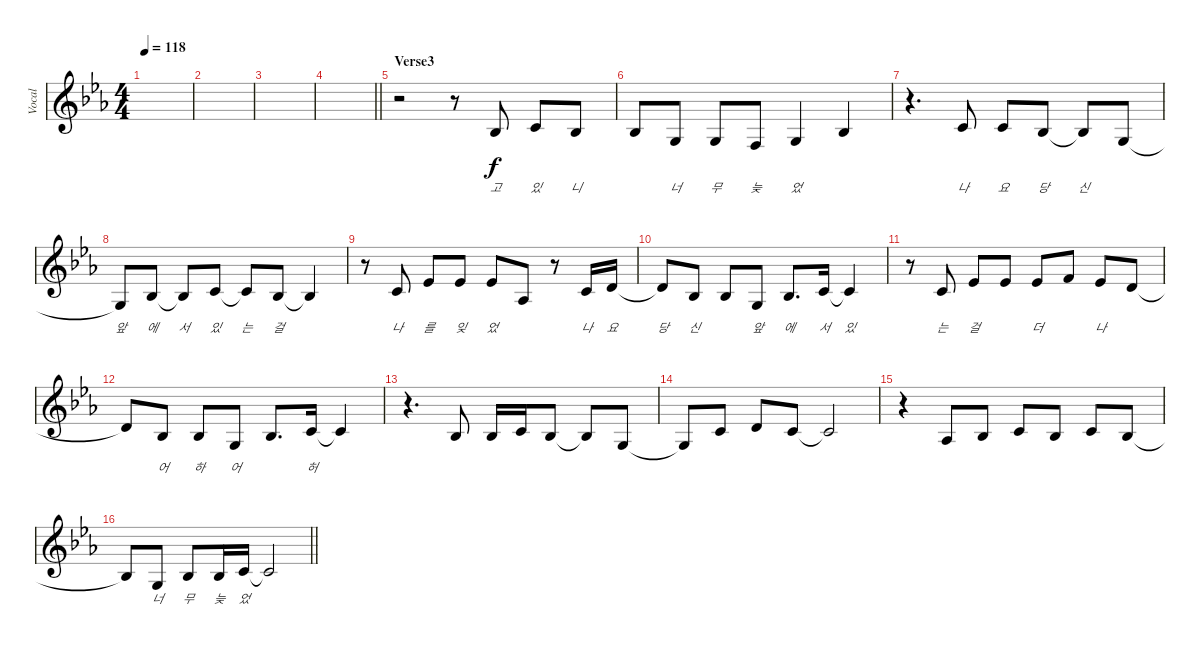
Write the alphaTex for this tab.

\track ("Vocal" "Vocal") {instrument tremolostrings}
\staff {score}
\tuning (E4 B3 G3 D3 A2 E2) {hide}
\ts (4 4)
\tempo 118
\clef g2
\ks cminor
|
|
|
\barLineRight lightlight
|
\section ("" "Verse3")
r.2 r.8 3.3.8{lyrics (0 "고") lyrics (1 "") lyrics (2 "") lyrics (3 "") lyrics (4 "")} 1.2.8{lyrics (0 "있") lyrics (1 "") lyrics (2 "") lyrics (3 "") lyrics (4 "")} 3.3.8{lyrics (0 "니") lyrics (1 "") lyrics (2 "") lyrics (3 "") lyrics (4 "")} |
3.3.8{lyrics (0 "") lyrics (1 "") lyrics (2 "") lyrics (3 "") lyrics (4 "")} 0.3.8{lyrics (0 "너") lyrics (1 "") lyrics (2 "") lyrics (3 "") lyrics (4 "")} 0.3.8{lyrics (0 "무") lyrics (1 "") lyrics (2 "") lyrics (3 "") lyrics (4 "")} 3.4.8{lyrics (0 "늦") lyrics (1 "") lyrics (2 "") lyrics (3 "") lyrics (4 "")} 0.3.4{lyrics (0 "었") lyrics (1 "") lyrics (2 "") lyrics (3 "") lyrics (4 "")} 3.3.4{lyrics (0 "") lyrics (1 "") lyrics (2 "") lyrics (3 "") lyrics (4 "")} |
r.4{d} 1.2.8{lyrics (0 "나") lyrics (1 "") lyrics (2 "") lyrics (3 "") lyrics (4 "")} 1.2.8{lyrics (0 "요") lyrics (1 "") lyrics (2 "") lyrics (3 "") lyrics (4 "")} 3.3.8{lyrics (0 "당") lyrics (1 "") lyrics (2 "") lyrics (3 "") lyrics (4 "")} 3.3{t}.8{lyrics (0 "신") lyrics (1 "") lyrics (2 "") lyrics (3 "") lyrics (4 "")} 0.3.8{lyrics (0 "") lyrics (1 "") lyrics (2 "") lyrics (3 "") lyrics (4 "")} |
0.3{t}.8{lyrics (0 "앞") lyrics (1 "") lyrics (2 "") lyrics (3 "") lyrics (4 "")} 3.3.8{lyrics (0 "에") lyrics (1 "") lyrics (2 "") lyrics (3 "") lyrics (4 "")} 3.3{t}.8{lyrics (0 "서") lyrics (1 "") lyrics (2 "") lyrics (3 "") lyrics (4 "")} 1.2.8{lyrics (0 "있") lyrics (1 "") lyrics (2 "") lyrics (3 "") lyrics (4 "")} 1.2{t}.8{lyrics (0 "는") lyrics (1 "") lyrics (2 "") lyrics (3 "") lyrics (4 "")} 3.3.8{lyrics (0 "걸") lyrics (1 "") lyrics (2 "") lyrics (3 "") lyrics (4 "")} 3.3{t}.4{lyrics (0 "") lyrics (1 "") lyrics (2 "") lyrics (3 "") lyrics (4 "")} |
r.8 1.2.8{lyrics (0 "나") lyrics (1 "") lyrics (2 "") lyrics (3 "") lyrics (4 "")} 4.2.8{lyrics (0 "를") lyrics (1 "") lyrics (2 "") lyrics (3 "") lyrics (4 "")} 4.2.8{lyrics (0 "잊") lyrics (1 "") lyrics (2 "") lyrics (3 "") lyrics (4 "")} 4.2.8{lyrics (0 "었") lyrics (1 "") lyrics (2 "") lyrics (3 "") lyrics (4 "")} 1.3.8{lyrics (0 "") lyrics (1 "") lyrics (2 "") lyrics (3 "") lyrics (4 "")} r.8 1.2.16{lyrics (0 "나") lyrics (1 "") lyrics (2 "") lyrics (3 "") lyrics (4 "")} 3.2.16{lyrics (0 "요") lyrics (1 "") lyrics (2 "") lyrics (3 "") lyrics (4 "")} |
3.2{t}.8{lyrics (0 "당") lyrics (1 "") lyrics (2 "") lyrics (3 "") lyrics (4 "")} 3.3.8{lyrics (0 "신") lyrics (1 "") lyrics (2 "") lyrics (3 "") lyrics (4 "")} 3.3.8{lyrics (0 "") lyrics (1 "") lyrics (2 "") lyrics (3 "") lyrics (4 "")} 0.3.8{lyrics (0 "앞") lyrics (1 "") lyrics (2 "") lyrics (3 "") lyrics (4 "")} 3.3.8{d lyrics (0 "에") lyrics (1 "") lyrics (2 "") lyrics (3 "") lyrics (4 "")} 1.2.16{lyrics (0 "서") lyrics (1 "") lyrics (2 "") lyrics (3 "") lyrics (4 "")} 1.2{t}.4{lyrics (0 "있") lyrics (1 "") lyrics (2 "") lyrics (3 "") lyrics (4 "")} |
r.8 1.2.8{lyrics (0 "는") lyrics (1 "") lyrics (2 "") lyrics (3 "") lyrics (4 "")} 4.2.8{lyrics (0 "걸") lyrics (1 "") lyrics (2 "") lyrics (3 "") lyrics (4 "")} 4.2.8{lyrics (0 "") lyrics (1 "") lyrics (2 "") lyrics (3 "") lyrics (4 "")} 4.2.8{lyrics (0 "더") lyrics (1 "") lyrics (2 "") lyrics (3 "") lyrics (4 "")} 1.1.8{lyrics (0 "") lyrics (1 "") lyrics (2 "") lyrics (3 "") lyrics (4 "")} 4.2.8{lyrics (0 "나") lyrics (1 "") lyrics (2 "") lyrics (3 "") lyrics (4 "")} 3.2.8{lyrics (0 "") lyrics (1 "") lyrics (2 "") lyrics (3 "") lyrics (4 "")} |
3.2{t}.8{lyrics (0 "") lyrics (1 "") lyrics (2 "") lyrics (3 "") lyrics (4 "")} 3.3.8{lyrics (0 "어") lyrics (1 "") lyrics (2 "") lyrics (3 "") lyrics (4 "")} 3.3.8{lyrics (0 "하") lyrics (1 "") lyrics (2 "") lyrics (3 "") lyrics (4 "")} 0.3.8{lyrics (0 "어") lyrics (1 "") lyrics (2 "") lyrics (3 "") lyrics (4 "")} 3.3.8{d lyrics (0 "") lyrics (1 "") lyrics (2 "") lyrics (3 "") lyrics (4 "")} 1.2.16{lyrics (0 "허") lyrics (1 "") lyrics (2 "") lyrics (3 "") lyrics (4 "")} 1.2{t}.4{lyrics (0 "") lyrics (1 "") lyrics (2 "") lyrics (3 "") lyrics (4 "")} |
r.4{d} 3.3.8{lyrics (0 "") lyrics (1 "") lyrics (2 "") lyrics (3 "") lyrics (4 "")} 3.3.16{lyrics (0 "") lyrics (1 "") lyrics (2 "") lyrics (3 "") lyrics (4 "")} 1.2.16{lyrics (0 "") lyrics (1 "") lyrics (2 "") lyrics (3 "") lyrics (4 "")} 3.3.8{lyrics (0 "") lyrics (1 "") lyrics (2 "") lyrics (3 "") lyrics (4 "")} 3.3{t}.8{lyrics (0 "") lyrics (1 "") lyrics (2 "") lyrics (3 "") lyrics (4 "")} 0.3.8{lyrics (0 "") lyrics (1 "") lyrics (2 "") lyrics (3 "") lyrics (4 "")} |
0.3{t}.8{lyrics (0 "") lyrics (1 "") lyrics (2 "") lyrics (3 "") lyrics (4 "")} 1.2.8{lyrics (0 "") lyrics (1 "") lyrics (2 "") lyrics (3 "") lyrics (4 "")} 3.2.8{lyrics (0 "") lyrics (1 "") lyrics (2 "") lyrics (3 "") lyrics (4 "")} 1.2.8{lyrics (0 "") lyrics (1 "") lyrics (2 "") lyrics (3 "") lyrics (4 "")} 1.2{t}.2{lyrics (0 "") lyrics (1 "") lyrics (2 "") lyrics (3 "") lyrics (4 "")} |
r.4 1.3.8{lyrics (0 "") lyrics (1 "") lyrics (2 "") lyrics (3 "") lyrics (4 "")} 3.3.8{lyrics (0 "") lyrics (1 "") lyrics (2 "") lyrics (3 "") lyrics (4 "")} 1.2.8{lyrics (0 "") lyrics (1 "") lyrics (2 "") lyrics (3 "") lyrics (4 "")} 3.3.8{lyrics (0 "") lyrics (1 "") lyrics (2 "") lyrics (3 "") lyrics (4 "")} 1.2.8{lyrics (0 "") lyrics (1 "") lyrics (2 "") lyrics (3 "") lyrics (4 "")} 3.3.8{lyrics (0 "") lyrics (1 "") lyrics (2 "") lyrics (3 "") lyrics (4 "")} |
\barLineRight lightlight
3.3{t}.8{lyrics (0 "") lyrics (1 "") lyrics (2 "") lyrics (3 "") lyrics (4 "")} 0.3.8{lyrics (0 "너") lyrics (1 "") lyrics (2 "") lyrics (3 "") lyrics (4 "")} 3.3.8{lyrics (0 "무") lyrics (1 "") lyrics (2 "") lyrics (3 "") lyrics (4 "")} 3.3.16{lyrics (0 "늦") lyrics (1 "") lyrics (2 "") lyrics (3 "") lyrics (4 "")} 1.2.16{lyrics (0 "었") lyrics (1 "") lyrics (2 "") lyrics (3 "") lyrics (4 "")} 1.2{t}.2{lyrics (0 "") lyrics (1 "") lyrics (2 "") lyrics (3 "") lyrics (4 "")}
